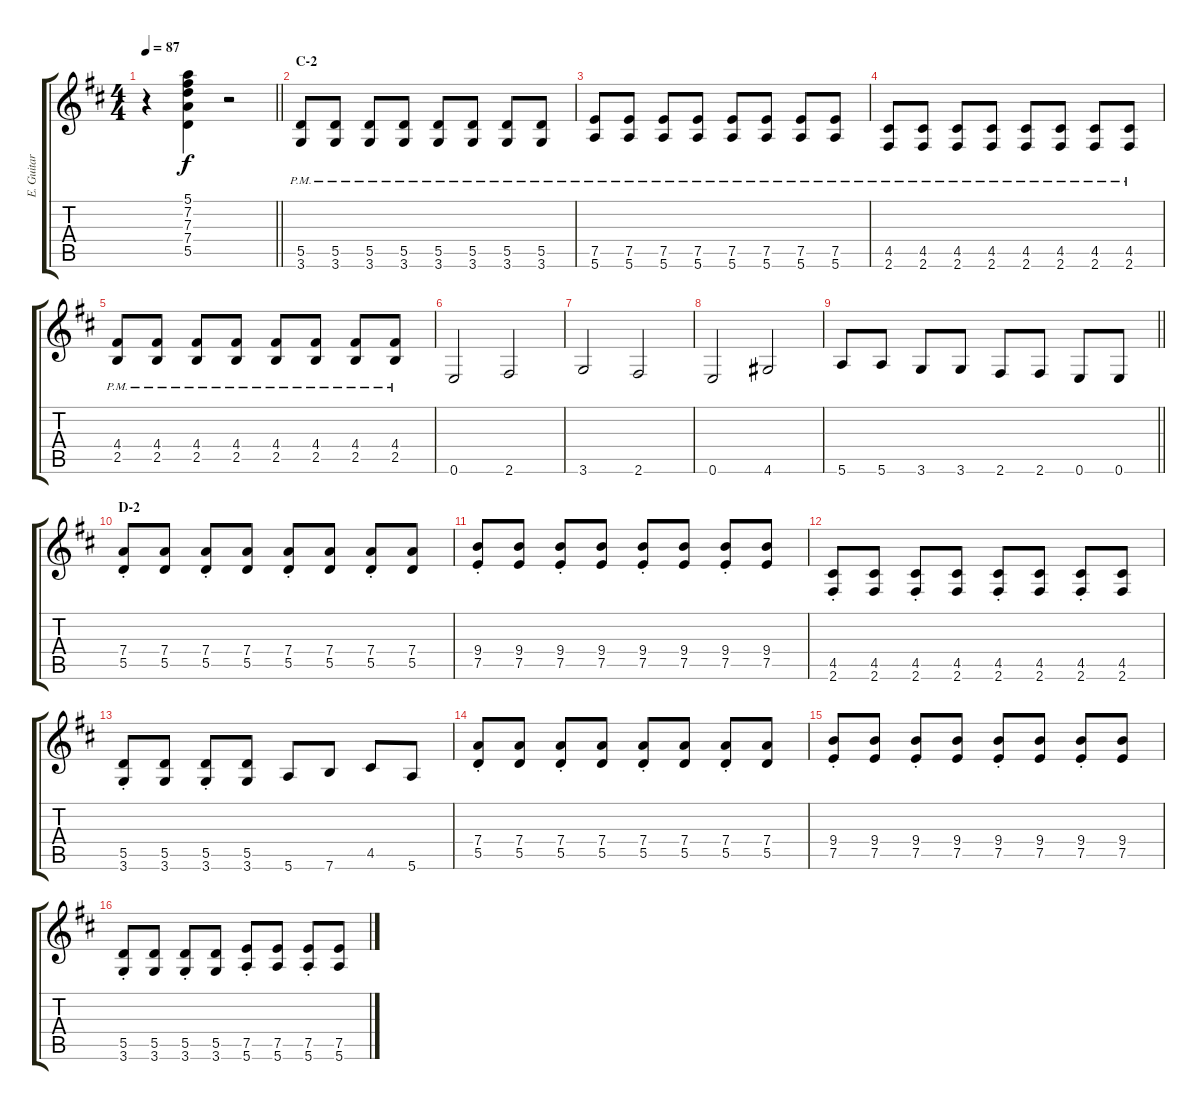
\track ("E. Guitar II" "E. Guitar ") {instrument electricguitarclean}
\staff {score tabs}
\tuning (E4 B3 G3 D3 A2 E2) {hide}
\ts (4 4)
\tempo 87
\clef g2
\barLineRight lightlight
\ks d
r.4{dy f} (5.1 7.2 7.3 7.4 5.5).4 r.2 |
\section ("" "C-2")
(5.5{pm} 3.6{pm}).8 (5.5{pm} 3.6{pm}).8 (5.5{pm} 3.6{pm}).8 (5.5{pm} 3.6{pm}).8 (5.5{pm} 3.6{pm}).8 (5.5{pm} 3.6{pm}).8 (5.5{pm} 3.6{pm}).8 (5.5{pm} 3.6{pm}).8 |
(7.5{pm} 5.6{pm}).8 (7.5{pm} 5.6{pm}).8 (7.5{pm} 5.6{pm}).8 (7.5{pm} 5.6{pm}).8 (7.5{pm} 5.6{pm}).8 (7.5{pm} 5.6{pm}).8 (7.5{pm} 5.6{pm}).8 (7.5{pm} 5.6{pm}).8 |
(4.5{pm} 2.6{pm}).8 (4.5{pm} 2.6{pm}).8 (4.5{pm} 2.6{pm}).8 (4.5{pm} 2.6{pm}).8 (4.5{pm} 2.6{pm}).8 (4.5{pm} 2.6{pm}).8 (4.5{pm} 2.6{pm}).8 (4.5{pm} 2.6{pm}).8 |
(4.4{pm} 2.5{pm}).8 (4.4{pm} 2.5{pm}).8 (4.4{pm} 2.5{pm}).8 (4.4{pm} 2.5{pm}).8 (4.4{pm} 2.5{pm}).8 (4.4{pm} 2.5{pm}).8 (4.4{pm} 2.5{pm}).8 (4.4{pm} 2.5{pm}).8 |
0.6.2 2.6.2 |
3.6.2 2.6.2 |
0.6.2 4.6.2 |
\barLineRight lightlight
5.6.8 5.6.8 3.6.8 3.6.8 2.6.8 2.6.8 0.6.8 0.6.8 |
\section ("" "D-2")
(7.4{st} 5.5{st}).8 (7.4 5.5).8 (7.4{st} 5.5{st}).8 (7.4 5.5).8 (7.4{st} 5.5{st}).8 (7.4 5.5).8 (7.4{st} 5.5{st}).8 (7.4 5.5).8 |
(9.4{st} 7.5{st}).8 (9.4 7.5).8 (9.4{st} 7.5{st}).8 (9.4 7.5).8 (9.4{st} 7.5{st}).8 (9.4 7.5).8 (9.4{st} 7.5{st}).8 (9.4 7.5).8 |
(4.5{st} 2.6{st}).8 (4.5 2.6).8 (4.5{st} 2.6{st}).8 (4.5 2.6).8 (4.5{st} 2.6{st}).8 (4.5 2.6).8 (4.5{st} 2.6{st}).8 (4.5 2.6).8 |
(5.5{st} 3.6{st}).8 (5.5 3.6).8 (5.5{st} 3.6{st}).8 (5.5 3.6).8 5.6.8 7.6.8 4.5.8 5.6.8 |
(7.4{st} 5.5{st}).8 (7.4 5.5).8 (7.4{st} 5.5{st}).8 (7.4 5.5).8 (7.4{st} 5.5{st}).8 (7.4 5.5).8 (7.4{st} 5.5{st}).8 (7.4 5.5).8 |
(9.4{st} 7.5{st}).8 (9.4 7.5).8 (9.4{st} 7.5{st}).8 (9.4 7.5).8 (9.4{st} 7.5{st}).8 (9.4 7.5).8 (9.4{st} 7.5{st}).8 (9.4 7.5).8 |
(5.5{st} 3.6{st}).8 (5.5 3.6).8 (5.5{st} 3.6{st}).8 (5.5 3.6).8 (7.5{st} 5.6{st}).8 (7.5 5.6).8 (7.5{st} 5.6{st}).8 (7.5 5.6).8
